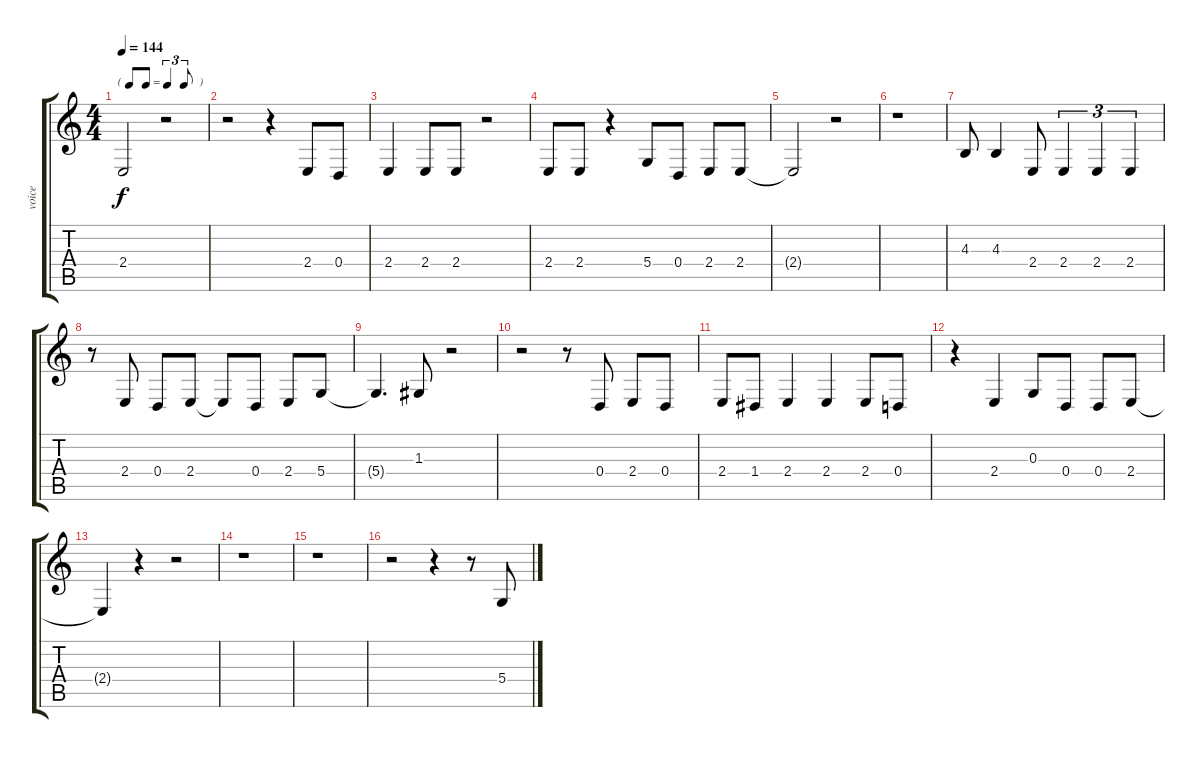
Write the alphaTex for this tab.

\track ("voice" "voice") {instrument pad3polysynth}
\staff {score tabs}
\tuning (E4 B3 G3 D3 A2 E2) {hide}
\ts (4 4)
\tf triplet8th
\tempo 144
\clef g2
\ks c
2.4{t}.2{dy f} r.2 |
r.2 r.4 2.4.8 0.4.8 |
2.4.4 2.4.8 2.4.8 r.2 |
2.4.8 2.4.8 r.4 5.4.8 0.4.8 2.4.8 2.4.8 |
2.4{t}.2 r.2 |
r.1 |
4.3.8 4.3.4 2.4.8 2.4.4{tu (3 2)} 2.4.4{tu (3 2)} 2.4.4{tu (3 2)} |
r.8 2.4.8 0.4.8 2.4.8 2.4{t}.8 0.4.8 2.4.8 5.4.8 |
5.4{t}.4{d} 1.3.8 r.2 |
r.2 r.8 0.4.8 2.4.8 0.4.8 |
2.4.8 1.4.8 2.4.4 2.4.4 2.4.8 0.4.8 |
r.4 2.4.4 0.3.8 0.4.8 0.4.8 2.4.8 |
2.4{t}.4 r.4 r.2 |
r.1 |
r.1 |
r.2 r.4 r.8 5.4.8
